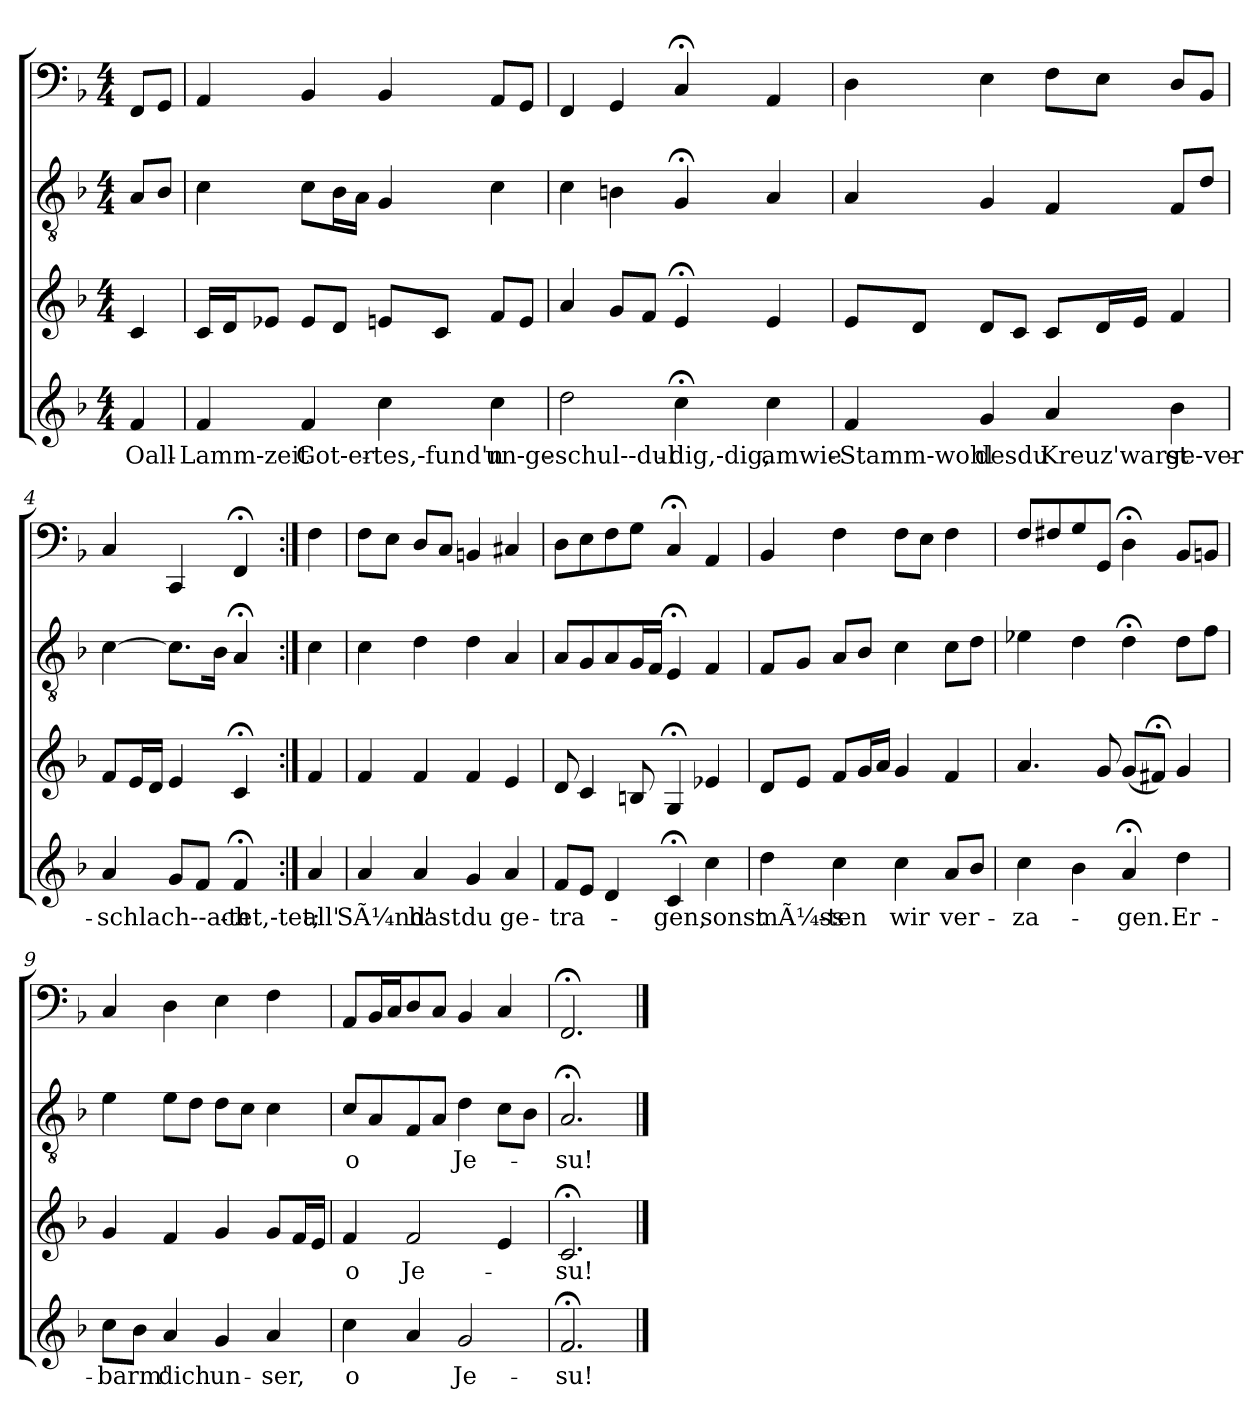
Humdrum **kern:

**kern	**text	**kern	**text	**kern	**text	**kern
*part4	*part4	*part3	*part3	*part2	*part2	*part1
*staff4	*staff4	*staff3	*staff3	*staff2	*staff2	*staff1
*clefG2	*	*clefG2	*	*clefGv2	*	*clefF4
*k[b-]	*	*k[b-]	*	*k[b-]	*	*k[b-]
*F:	*	*F:	*	*F:	*	*F:
*M4/4	*	*M4/4	*	*M4/4	*	*M4/4
=	=	=	=	=	=	=
4f	Oall-	4c	.	8AL	.	8FFL
.	.	.	.	8B-J	.	8GGJ
=1	=1	=1	=1	=1	=1	=1
4f	Lamm-zeit	16cLL	.	4c	.	4AA
.	.	16dJ	.	.	.	.
.	.	8e-XJ	.	.	.	.
4f	Got-er-	8e-L	.	8cL	.	4BB-
.	.	8dJ	.	16B-L	.	.
.	.	.	.	16AJJ	.	.
4cc	-tes,-fund'n	8enL	.	4G	.	4BB-
.	.	8cJ	.	.	.	.
4cc	un-ge-	8fL	.	4c	.	8AAL
.	.	8eJ	.	.	.	8GGJ
=2	=2	=2	=2	=2	=2	=2
2dd	-schul--dul-	4a	.	4c	.	4FF
.	.	8gL	.	4Bn	.	4GG
.	.	8fJ	.	.	.	.
4cc;<	-dig,-dig,	4e;<	.	4G;<	.	4C;<
4cc	amwie-	4e	.	4A	.	4AA
=3	=3	=3	=3	=3	=3	=3
4f	Stamm-wohl	8eL	.	4A	.	4D
.	.	8dJ	.	.	.	.
4g	desdu	8dL	.	4G	.	4E
.	.	8cJ	.	.	.	.
4a	Kreuz'warst	8cL	.	4F	.	8FL
.	.	16dL	.	.	.	8EJ
.	.	16eJJ	.	.	.	.
4b-	ge-ver-	4f	.	8FL	.	8DL
.	.	.	.	8dJ	.	8BB-J
=4	=4	=4	=4	=4	=4	=4
4a	-schlach--ach-	8fL	.	[4c	.	4C
.	.	16eL	.	.	.	.
.	.	16dJJ	.	.	.	.
8gL	.	4e	.	8.cL]	.	4CC
8fJ	.	.	.	.	.	.
.	.	.	.	16B-Jk	.	.
4f;<	-tet,-tet;	4c;<	.	4A;<	.	4FF;<
=:|!	=:|!	=:|!	=:|!	=:|!	=:|!	=:|!
4a	all'	4f	.	4c	.	4F
=5	=5	=5	=5	=5	=5	=5
4a	SÃ¼nd'	4f	.	4c	.	8FL
.	.	.	.	.	.	8EJ
4a	hast	4f	.	4d	.	8DL
.	.	.	.	.	.	8CJ
4g	du	4f	.	4d	.	4BBn
4a	ge-	4e	.	4A	.	4C#X
=6	=6	=6	=6	=6	=6	=6
8fL	-tra-	8d	.	8AL	.	8DL
8eJ	.	4c	.	8G	.	8E
4d	.	.	.	8A	.	8F
.	.	8Bn	.	16GL	.	8GJ
.	.	.	.	16FJJ	.	.
4c;<	-gen,	4G;<	.	4E;<	.	4C;<
4cc	sonst	4e-X	.	4F	.	4AA
=7	=7	=7	=7	=7	=7	=7
4dd	mÃ¼ss-	8dL	.	8FL	.	4BB-
.	.	8eJ	.	8GJ	.	.
4cc	-ten	8fL	.	8AL	.	4F
.	.	16gL	.	8B-J	.	.
.	.	16aJJ	.	.	.	.
4cc	wir	4g	.	4c	.	8FL
.	.	.	.	.	.	8EJ
8aL	ver-	4f	.	8cL	.	4F
8b-J	.	.	.	8dJ	.	.
=8	=8	=8	=8	=8	=8	=8
4cc	-za-	4.a	.	4e-X	.	8FL
.	.	.	.	.	.	8F#X
4b-	.	.	.	4d	.	8G
.	.	8g	.	.	.	8GGJ
4a;<	-gen.	(8gL	.	4d;<	.	4D;<
.	.	8f#X;<J)	.	.	.	.
4dd	Er-	4g	.	8dL	.	8BB-L
.	.	.	.	8fJ	.	8BBnJ
=9	=9	=9	=9	=9	=9	=9
8ccL	-barm'	4g	.	4e	.	4C
8b-J	.	.	.	.	.	.
4a	dich	4f	.	8eL	.	4D
.	.	.	.	8dJ	.	.
4g	un-	4g	.	8dL	.	4E
.	.	.	.	8cJ	.	.
4a	-ser,	8gL	.	4c	.	4F
.	.	16fL	.	.	.	.
.	.	16eJJ	.	.	.	.
=10	=10	=10	=10	=10	=10	=10
4cc	o	4f	o	8cL	o	8AAL
.	.	.	.	8A	.	16BB-L
.	.	.	.	.	.	16CJ
4a	.	2f	Je-	8F	.	8D
.	.	.	.	8AJ	.	8CJ
2g	Je-	.	.	4d	Je-	4BB-
.	.	4e	.	8cL	.	4C
.	.	.	.	8B-J	.	.
=11	=11	=11	=11	=11	=11	=11
2.f;<	-su!	2.c;<	-su!	2.A;<	-su!	2.FF;<
==	==	==	==	==	==	==
*-	*-	*-	*-	*-	*-	*-
